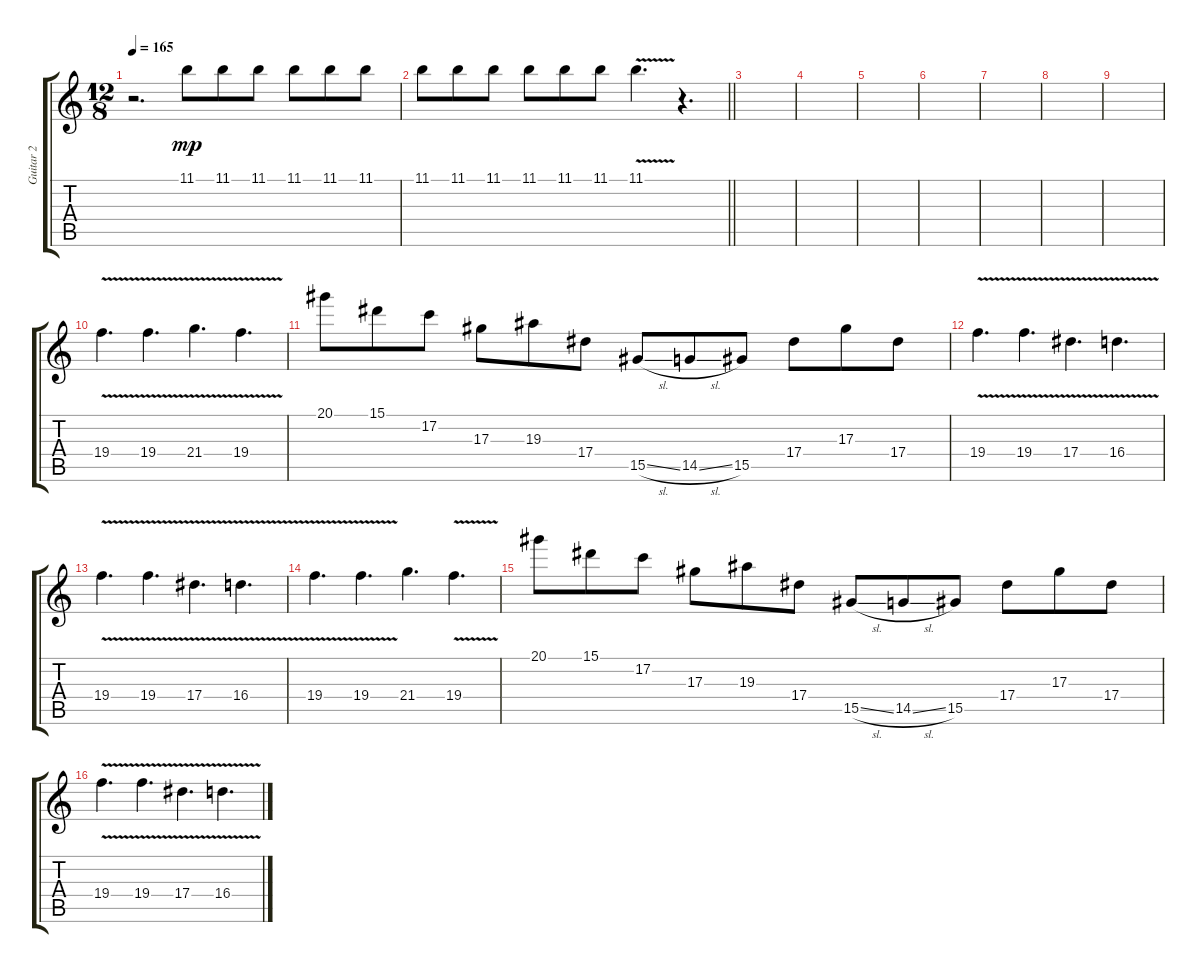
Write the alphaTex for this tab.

\track ("Guitar 2" "Guitar 2") {instrument distortionguitar}
\staff {score tabs}
\tuning (C4 G3 Eb3 Bb2 F2 C2) {hide}
\ts (12 8)
\tempo 165
\clef g2
\ks c
r.2{d dy mp} 11.1.8 11.1.8 11.1.8 11.1.8 11.1.8 11.1.8 |
\barLineRight lightlight
11.1.8 11.1.8 11.1.8 11.1.8 11.1.8 11.1.8 11.1{v}.4{d} r.4{d} |
\section ("" "")
|
|
|
|
|
|
|
19.4{v}.4{d} 19.4{v}.4{d} 21.4{v}.4{d} 19.4{v}.4{d} |
20.1.8 15.1.8 17.2.8 17.3.8 19.3.8 17.4.8 15.5{sl}.8 14.5{sl}.8 15.5.8 17.4.8 17.3.8 17.4.8 |
19.4{v}.4{d} 19.4{v}.4{d} 17.4{v}.4{d} 16.4{v}.4{d} |
19.4{v}.4{d} 19.4{v}.4{d} 17.4{v}.4{d} 16.4{v}.4{d} |
19.4{v}.4{d} 19.4{v}.4{d} 21.4.4{d} 19.4{v}.4{d} |
20.1.8 15.1.8 17.2.8 17.3.8 19.3.8 17.4.8 15.5{sl}.8 14.5{sl}.8 15.5.8 17.4.8 17.3.8 17.4.8 |
19.4{v}.4{d} 19.4{v}.4{d} 17.4{v}.4{d} 16.4{v}.4{d}
